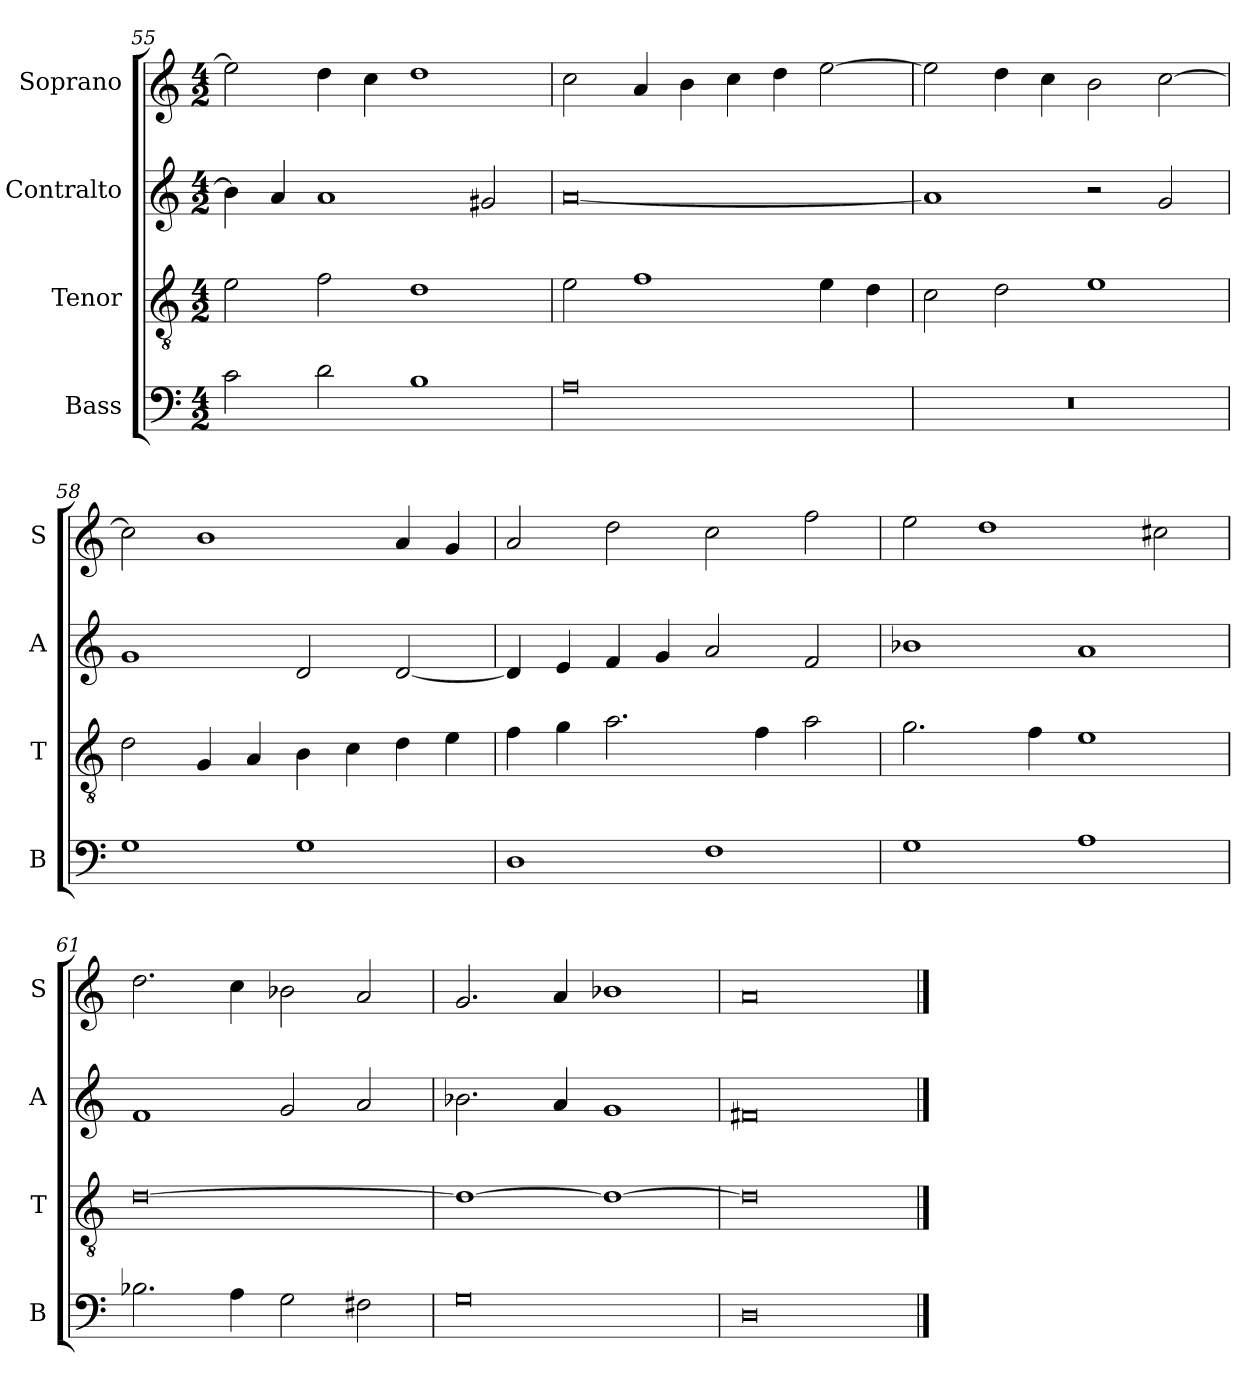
**kern	**kern	**kern	**kern
*part4	*part3	*part2	*part1
*staff4	*staff3	*staff2	*staff1
*I"Bass	*I"Tenor	*I"Contralto	*I"Soprano
*I'B	*I'T	*I'A	*I'S
*clefF4	*clefGv2	*clefG2	*clefG2
*k[]	*k[]	*k[]	*k[]
*D:dor	*D:dor	*D:dor	*D:dor
*M4/2	*M4/2	*M4/2	*M4/2
=55	=55	=55	=55
2c	2e	4b]	2ee]
.	.	4a	.
2d	2f	1a	4dd
.	.	.	4cc
1B	1d	.	1dd
.	.	2g#X	.
=56	=56	=56	=56
0A	2e	[0a	2cc
.	1f	.	4a
.	.	.	4b
.	.	.	4cc
.	.	.	4dd
.	4e	.	[2ee
.	4d	.	.
=57	=57	=57	=57
0r	2c	1a]	2ee]
.	2d	.	4dd
.	.	.	4cc
.	1e	2r	2b
.	.	2g	[2cc
=58	=58	=58	=58
1G	2d	1g	2cc]
.	4G	.	1b
.	4A	.	.
1G	4B	2d	.
.	4c	.	.
.	4d	[2d	4a
.	4e	.	4g
=59	=59	=59	=59
1D	4f	4d]	2a
.	4g	4e	.
.	2.a	4f	2dd
.	.	4g	.
1F	.	2a	2cc
.	4f	.	.
.	2a	2f	2ff
=60	=60	=60	=60
1G	2.g	1b-X	2ee
.	.	.	1dd
.	4f	.	.
1A	1e	1a	.
.	.	.	2cc#X
=61	=61	=61	=61
2.B-X	[0d	1f	2.dd
4A	.	.	4cc
2G	.	2g	2b-X
2F#X	.	2a	2a
=62	=62	=62	=62
0G	1d_	2.b-X	2.g
.	.	4a	4a
.	1d_	1g	1b-X
=63	=63	=63	=63
0D	0d]	0f#X	0a
==	==	==	==
*-	*-	*-	*-
